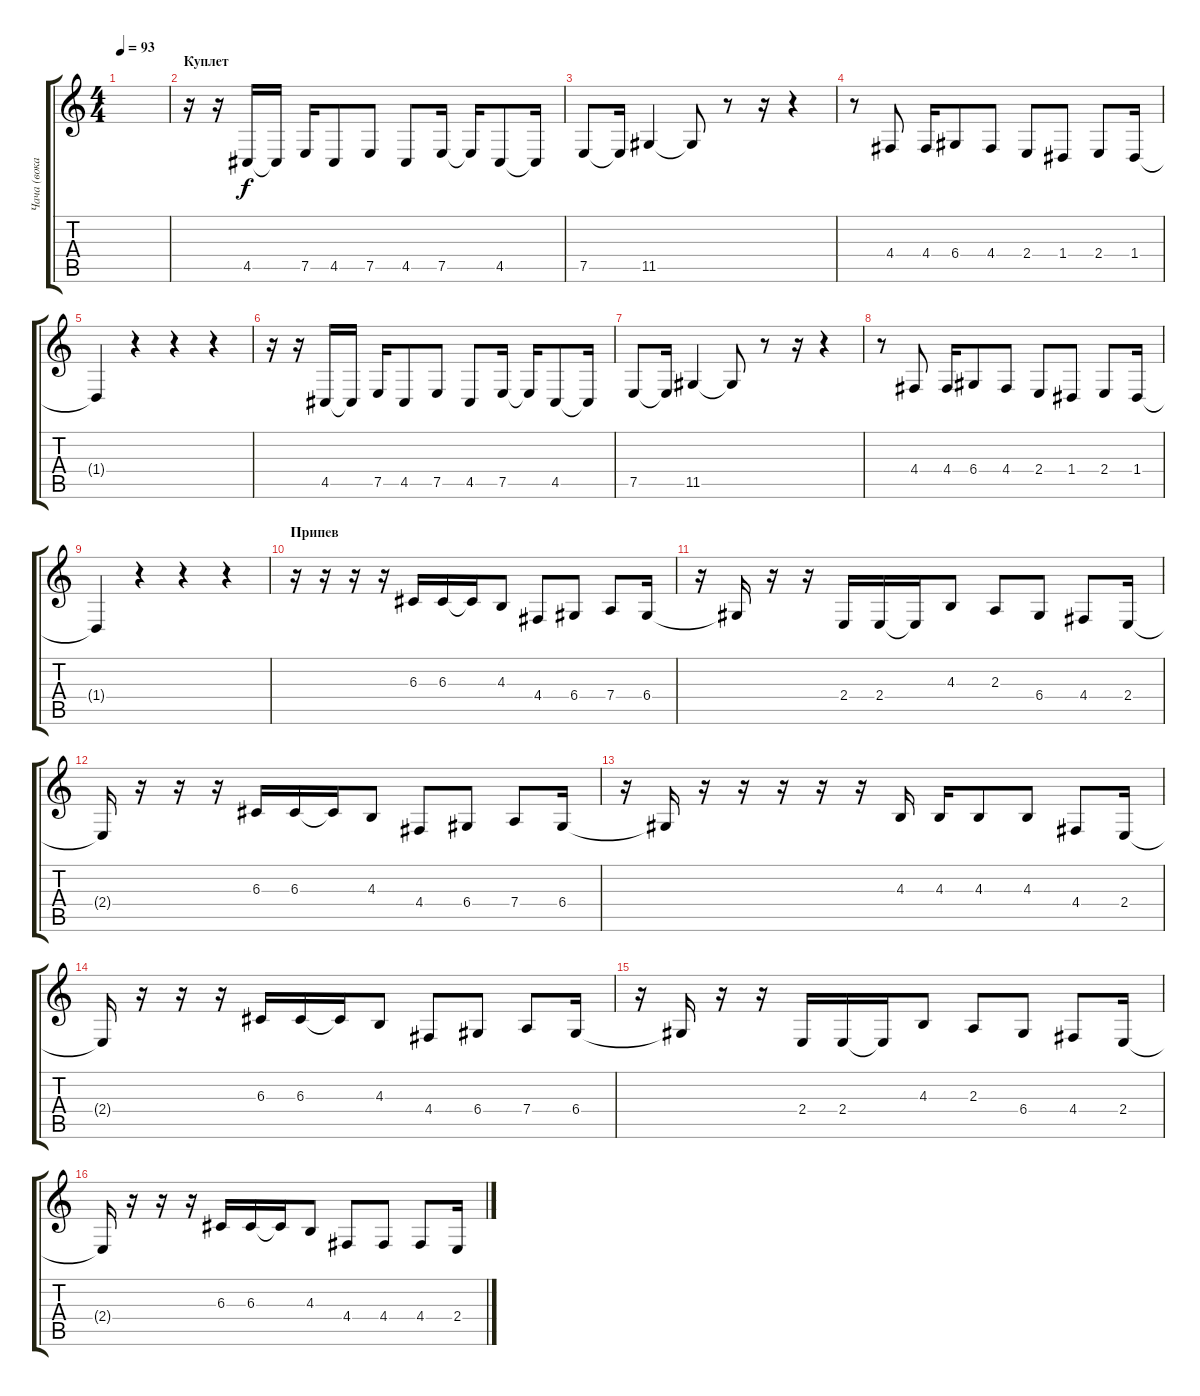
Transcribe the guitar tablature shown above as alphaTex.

\track ("Чача (вокал)" "Чача (вока") {instrument baritonesax}
\staff {score tabs}
\tuning (E4 B3 G3 D3 A2 E2) {hide}
\ts (4 4)
\tempo 93
\clef g2
\ks c
|
\section ("" "Куплет")
r.16 r.16 4.5.16 4.5{t}.16 7.5.16 4.5.8 7.5.8 4.5.8 7.5.16 7.5{t}.16 4.5.8 4.5{t}.16 |
7.5.8 7.5{t}.16 11.5.4 11.5{t}.8 r.8 r.16 r.4 |
r.8 4.4.8 4.4.16 6.4.8 4.4.8 2.4.8 1.4.8 2.4.8 1.4.16 |
1.4{t}.4 r.4 r.4 r.4 |
r.16 r.16 4.5.16 4.5{t}.16 7.5.16 4.5.8 7.5.8 4.5.8 7.5.16 7.5{t}.16 4.5.8 4.5{t}.16 |
7.5.8 7.5{t}.16 11.5.4 11.5{t}.8 r.8 r.16 r.4 |
r.8 4.4.8 4.4.16 6.4.8 4.4.8 2.4.8 1.4.8 2.4.8 1.4.16 |
1.4{t}.4 r.4 r.4 r.4 |
\section ("" "Припев")
r.16 r.16 r.16 r.16 6.3.16 6.3.16 6.3{t}.16 4.3.8 4.4.8 6.4.8 7.4.8 6.4.16 |
r.16 6.4{t}.16 r.16 r.16 2.4.16 2.4.16 2.4{t}.16 4.3.8 2.3.8 6.4.8 4.4.8 2.4.16 |
2.4{t}.16 r.16 r.16 r.16 6.3.16 6.3.16 6.3{t}.16 4.3.8 4.4.8 6.4.8 7.4.8 6.4.16 |
r.16 6.4{t}.16 r.16 r.16 r.16 r.16 r.16 4.3.16 4.3.16 4.3.8 4.3.8 4.4.8 2.4.16 |
2.4{t}.16 r.16 r.16 r.16 6.3.16 6.3.16 6.3{t}.16 4.3.8 4.4.8 6.4.8 7.4.8 6.4.16 |
r.16 6.4{t}.16 r.16 r.16 2.4.16 2.4.16 2.4{t}.16 4.3.8 2.3.8 6.4.8 4.4.8 2.4.16 |
2.4{t}.16 r.16 r.16 r.16 6.3.16 6.3.16 6.3{t}.16 4.3.8 4.4.8 4.4.8 4.4.8 2.4.16
